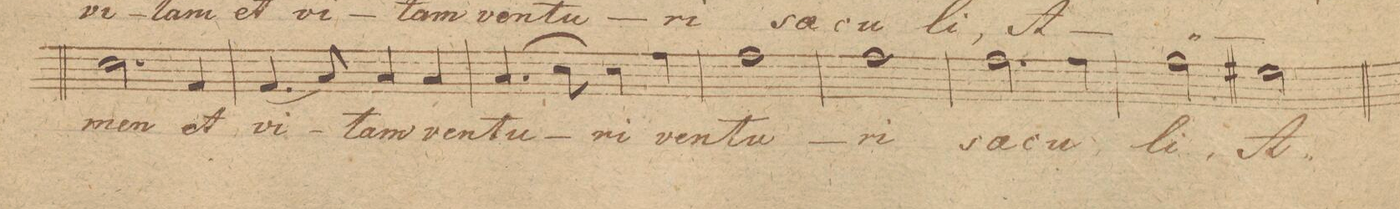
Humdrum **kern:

**kern	**text	**dynam
*I"Baſso 1mo	*	*
*clefF4	*	*
*k[]	*	*
*met(c|)	*	*
*M2/2	*	*
2.E\	-men	.
4AA/	et	.
=130	=130	=130
(4.AA/	vi-	.
8C/)	.	.
4C/	-tam	.
4C/	ven-	.
=131	=131	=131
(4.C/	-tu-	.
8E\)	.	.
4E\	-ri	.
4A\	ven-	.
=132	=132	=132
1A	-tu-	.
=133	=133	=133
1A	-ri	.
=134	=134	=134
2.A\	sae-	.
4A\	-cu-	.
=135	=135	=135
2A\	-li,	.
2G#X\	A-	.
=136	=136	=136
*-	*-	*-
